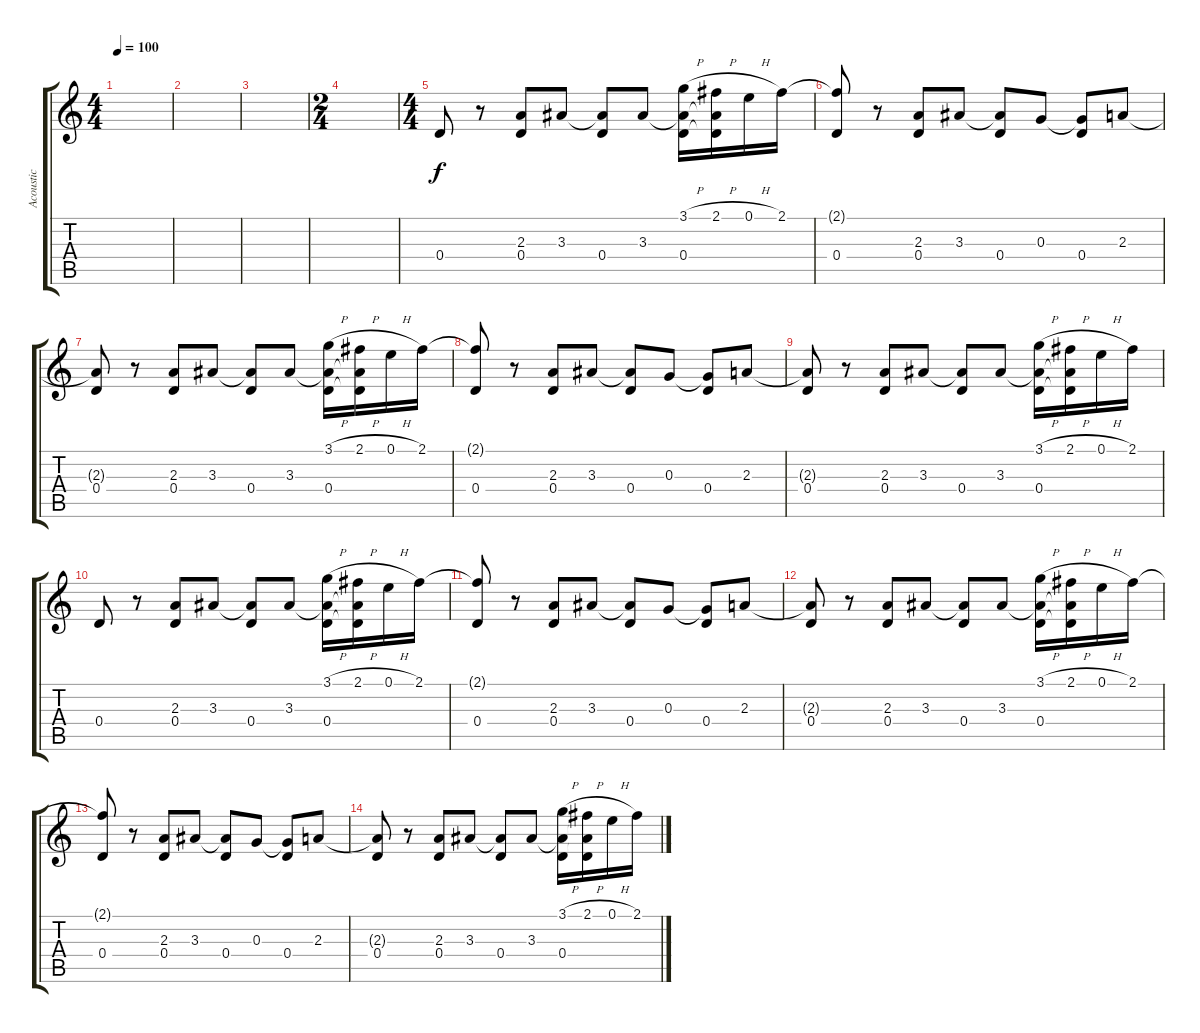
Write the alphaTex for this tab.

\track ("Acoustic" "Acoustic") {instrument acousticguitarsteel}
\staff {score tabs}
\tuning (E4 B3 G3 D3 A2 E2) {hide}
\ts (4 4)
\tempo 100
\clef g2
\ks c
|
|
|
\ts (2 4)
|
\ts (4 4)
0.4.8 r.8 (2.3 0.4).8 3.3.8 (3.3{t} 0.4).8 3.3.8 (3.1{h} 3.3{t} 0.4).16 (2.1{h} 3.3{t} 0.4{t}).16 0.1{h}.16 2.1.16 |
(2.1{t} 0.4).8 r.8 (2.3 0.4).8 3.3.8 (3.3{t} 0.4).8 0.3.8 (0.3{t} 0.4).8 2.3.8 |
(2.3{t} 0.4).8 r.8 (2.3 0.4).8 3.3.8 (3.3{t} 0.4).8 3.3.8 (3.1{h} 3.3{t} 0.4).16 (2.1{h} 3.3{t} 0.4{t}).16 0.1{h}.16 2.1.16 |
(2.1{t} 0.4).8 r.8 (2.3 0.4).8 3.3.8 (3.3{t} 0.4).8 0.3.8 (0.3{t} 0.4).8 2.3.8 |
(2.3{t} 0.4).8 r.8 (2.3 0.4).8 3.3.8 (3.3{t} 0.4).8 3.3.8 (3.1{h} 3.3{t} 0.4).16 (2.1{h} 3.3{t} 0.4{t}).16 0.1{h}.16 2.1.16 |
0.4.8 r.8 (2.3 0.4).8 3.3.8 (3.3{t} 0.4).8 3.3.8 (3.1{h} 3.3{t} 0.4).16 (2.1{h} 3.3{t} 0.4{t}).16 0.1{h}.16 2.1.16 |
(2.1{t} 0.4).8 r.8 (2.3 0.4).8 3.3.8 (3.3{t} 0.4).8 0.3.8 (0.3{t} 0.4).8 2.3.8 |
(2.3{t} 0.4).8 r.8 (2.3 0.4).8 3.3.8 (3.3{t} 0.4).8 3.3.8 (3.1{h} 3.3{t} 0.4).16 (2.1{h} 3.3{t} 0.4{t}).16 0.1{h}.16 2.1.16 |
(2.1{t} 0.4).8 r.8 (2.3 0.4).8 3.3.8 (3.3{t} 0.4).8 0.3.8 (0.3{t} 0.4).8 2.3.8 |
(2.3{t} 0.4).8 r.8 (2.3 0.4).8 3.3.8 (3.3{t} 0.4).8 3.3.8 (3.1{h} 3.3{t} 0.4).16 (2.1{h} 3.3{t} 0.4{t}).16 0.1{h}.16 2.1.16
